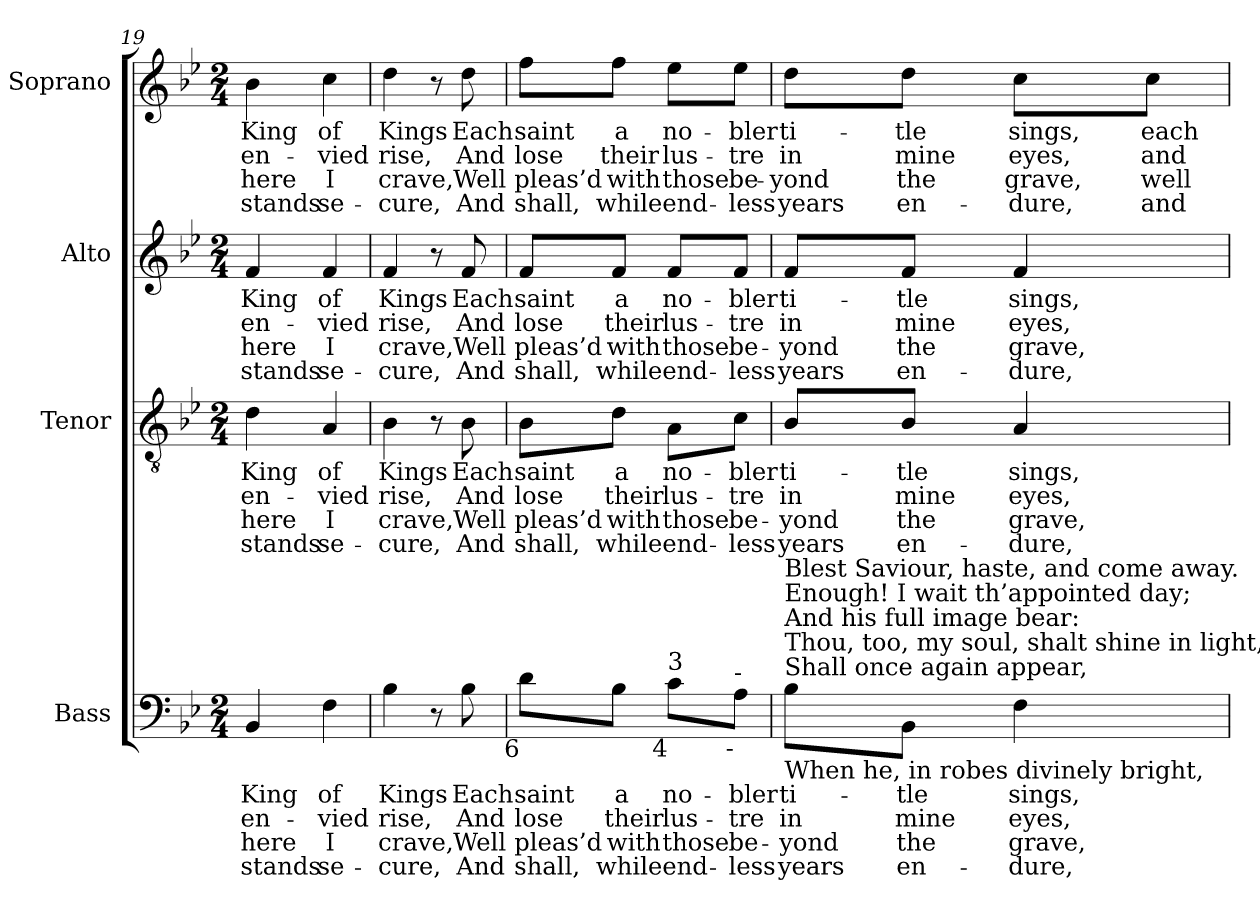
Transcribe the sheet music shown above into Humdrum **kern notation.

**kern	**text	**text	**text	**text	**kern	**text	**text	**text	**text	**kern	**text	**text	**text	**text	**kern	**text	**text	**text	**text
*part4	*part4	*part4	*part4	*part4	*part3	*part3	*part3	*part3	*part3	*part2	*part2	*part2	*part2	*part2	*part1	*part1	*part1	*part1	*part1
*staff4	*staff4	*staff4	*staff4	*staff4	*staff3	*staff3	*staff3	*staff3	*staff3	*staff2	*staff2	*staff2	*staff2	*staff2	*staff1	*staff1	*staff1	*staff1	*staff1
*I"Bass	*	*	*	*	*I"Tenor	*	*	*	*	*I"Alto	*	*	*	*	*I"Soprano	*	*	*	*
*I'B.	*	*	*	*	*I'T.	*	*	*	*	*I'A.	*	*	*	*	*I'S.	*	*	*	*
*clefF4	*	*	*	*	*clefGv2	*	*	*	*	*clefG2	*	*	*	*	*clefG2	*	*	*	*
*	*	*	*	*	*ITrd7c12	*	*	*	*	*	*	*	*	*	*	*	*	*	*
*k[b-e-]	*	*	*	*	*k[b-e-]	*	*	*	*	*k[b-e-]	*	*	*	*	*k[b-e-]	*	*	*	*
*B-:	*	*	*	*	*B-:	*	*	*	*	*B-:	*	*	*	*	*B-:	*	*	*	*
*M2/4	*	*	*	*	*M2/4	*	*	*	*	*M2/4	*	*	*	*	*M2/4	*	*	*	*
=19	=19	=19	=19	=19	=19	=19	=19	=19	=19	=19	=19	=19	=19	=19	=19	=19	=19	=19	=19
!	!LO:LY:b:color=#000000	!LO:LY:b:color=#000000	!LO:LY:b:color=#000000	!LO:LY:b:color=#000000	!	!	!	!	!	!	!	!	!	!	!	!	!	!	!
!	!	!	!	!	!	!LO:LY:b:color=#000000	!LO:LY:b:color=#000000	!LO:LY:b:color=#000000	!LO:LY:b:color=#000000	!	!	!	!	!	!	!	!	!	!
!	!	!	!	!	!	!	!	!	!	!	!LO:LY:b:color=#000000	!LO:LY:b:color=#000000	!LO:LY:b:color=#000000	!LO:LY:b:color=#000000	!	!	!	!	!
!	!	!	!	!	!	!	!	!	!	!	!	!	!	!	!	!LO:LY:b:color=#000000	!LO:LY:b:color=#000000	!LO:LY:b:color=#000000	!LO:LY:b:color=#000000
4BB-i/	King	-en-	here	stands	4Di\	King	-en-	here	stands	4fi/	King	-en-	here	stands	4b-i\	King	-en-	here	stands
!	!LO:LY:b:color=#000000	!LO:LY:b:color=#000000	!LO:LY:b:color=#000000	!LO:LY:b:color=#000000	!	!	!	!	!	!	!	!	!	!	!	!	!	!	!
!	!	!	!	!	!	!LO:LY:b:color=#000000	!LO:LY:b:color=#000000	!LO:LY:b:color=#000000	!LO:LY:b:color=#000000	!	!	!	!	!	!	!	!	!	!
!	!	!	!	!	!	!	!	!	!	!	!LO:LY:b:color=#000000	!LO:LY:b:color=#000000	!LO:LY:b:color=#000000	!LO:LY:b:color=#000000	!	!	!	!	!
!	!	!	!	!	!	!	!	!	!	!	!	!	!	!	!	!LO:LY:b:color=#000000	!LO:LY:b:color=#000000	!LO:LY:b:color=#000000	!LO:LY:b:color=#000000
4Fi\	of	-vied	I	se-	4AAi/	of	-vied	I	se-	4fi/	of	-vied	I	se-	4cci\	of	-vied	I	se-
=20	=20	=20	=20	=20	=20	=20	=20	=20	=20	=20	=20	=20	=20	=20	=20	=20	=20	=20	=20
!	!LO:LY:b:color=#000000	!LO:LY:b:color=#000000	!LO:LY:b:color=#000000	!LO:LY:b:color=#000000	!	!	!	!	!	!	!	!	!	!	!	!	!	!	!
!	!	!	!	!	!	!LO:LY:b:color=#000000	!LO:LY:b:color=#000000	!LO:LY:b:color=#000000	!LO:LY:b:color=#000000	!	!	!	!	!	!	!	!	!	!
!	!	!	!	!	!	!	!	!	!	!	!LO:LY:b:color=#000000	!LO:LY:b:color=#000000	!LO:LY:b:color=#000000	!LO:LY:b:color=#000000	!	!	!	!	!
!	!	!	!	!	!	!	!	!	!	!	!	!	!	!	!	!LO:LY:b:color=#000000	!LO:LY:b:color=#000000	!LO:LY:b:color=#000000	!LO:LY:b:color=#000000
4B-i\	Kings	rise,	-crave,	cure,	4BB-i\	Kings	rise,	-crave,	cure,	4fi/	Kings	rise,	-crave,	cure,	4ddi\	Kings	rise,	-crave,	cure,
8r	.	.	.	.	8r	.	.	.	.	8r	.	.	.	.	8r	.	.	.	.
!	!LO:LY:b:color=#000000	!LO:LY:b:color=#000000	!LO:LY:b:color=#000000	!LO:LY:b:color=#000000	!	!	!	!	!	!	!	!	!	!	!	!	!	!	!
!	!	!	!	!	!	!LO:LY:b:color=#000000	!LO:LY:b:color=#000000	!LO:LY:b:color=#000000	!LO:LY:b:color=#000000	!	!	!	!	!	!	!	!	!	!
!	!	!	!	!	!	!	!	!	!	!	!LO:LY:b:color=#000000	!LO:LY:b:color=#000000	!LO:LY:b:color=#000000	!LO:LY:b:color=#000000	!	!	!	!	!
!	!	!	!	!	!	!	!	!	!	!	!	!	!	!	!	!LO:LY:b:color=#000000	!LO:LY:b:color=#000000	!LO:LY:b:color=#000000	!LO:LY:b:color=#000000
8B-i\	Each	And	Well	And	8BB-i\	Each	And	Well	And	8fi/	Each	And	Well	And	8ddi\	Each	And	Well	And
=21	=21	=21	=21	=21	=21	=21	=21	=21	=21	=21	=21	=21	=21	=21	=21	=21	=21	=21	=21
!	!LO:LY:b:color=#000000	!LO:LY:b:color=#000000	!LO:LY:b:color=#000000	!LO:LY:b:color=#000000	!	!	!	!	!	!	!	!	!	!	!	!	!	!	!
!	!	!	!	!	!	!LO:LY:b:color=#000000	!LO:LY:b:color=#000000	!LO:LY:b:color=#000000	!LO:LY:b:color=#000000	!	!	!	!	!	!	!	!	!	!
!	!	!	!	!	!	!	!	!	!	!	!LO:LY:b:color=#000000	!LO:LY:b:color=#000000	!LO:LY:b:color=#000000	!LO:LY:b:color=#000000	!	!	!	!	!
!LO:TX:b:rj:t=6	!	!	!	!	!	!	!	!	!	!	!	!	!	!	!	!	!	!	!
!	!	!	!	!	!	!	!	!	!	!	!	!	!	!	!	!LO:LY:b:color=#000000	!LO:LY:b:color=#000000	!LO:LY:b:color=#000000	!LO:LY:b:color=#000000
8di\L	saint	lose	pleas’d	shall,	8BB-i\L	saint	lose	pleas’d	shall,	8fi/L	saint	lose	pleas’d	shall,	8ffi\L	saint	lose	pleas’d	shall,
!	!LO:LY:b:color=#000000	!LO:LY:b:color=#000000	!LO:LY:b:color=#000000	!LO:LY:b:color=#000000	!	!	!	!	!	!	!	!	!	!	!	!	!	!	!
!	!	!	!	!	!	!LO:LY:b:color=#000000	!LO:LY:b:color=#000000	!LO:LY:b:color=#000000	!LO:LY:b:color=#000000	!	!	!	!	!	!	!	!	!	!
!	!	!	!	!	!	!	!	!	!	!	!LO:LY:b:color=#000000	!LO:LY:b:color=#000000	!LO:LY:b:color=#000000	!LO:LY:b:color=#000000	!	!	!	!	!
!	!	!	!	!	!	!	!	!	!	!	!	!	!	!	!	!LO:LY:b:color=#000000	!LO:LY:b:color=#000000	!LO:LY:b:color=#000000	!LO:LY:b:color=#000000
8B-i\J	a	their	with	while	8Di\J	a	their	with	while	8fi/J	a	their	with	while	8ffi\J	a	their	with	while
!	!LO:LY:b:color=#000000	!LO:LY:b:color=#000000	!LO:LY:b:color=#000000	!LO:LY:b:color=#000000	!	!	!	!	!	!	!	!	!	!	!	!	!	!	!
!	!	!	!	!	!	!LO:LY:b:color=#000000	!LO:LY:b:color=#000000	!LO:LY:b:color=#000000	!LO:LY:b:color=#000000	!	!	!	!	!	!	!	!	!	!
!	!	!	!	!	!	!	!	!	!	!	!LO:LY:b:color=#000000	!LO:LY:b:color=#000000	!LO:LY:b:color=#000000	!LO:LY:b:color=#000000	!	!	!	!	!
!LO:TX:b:rj:t=4	!	!	!	!	!	!	!	!	!	!	!	!	!	!	!	!	!	!	!
!LO:TX:t=3	!	!	!	!	!	!	!	!	!	!	!	!	!	!	!	!	!	!	!
!	!	!	!	!	!	!	!	!	!	!	!	!	!	!	!	!LO:LY:b:color=#000000	!LO:LY:b:color=#000000	!LO:LY:b:color=#000000	!LO:LY:b:color=#000000
8ci\L	no-	lus-	those	end-	8AAi\L	no-	lus-	those	end-	8fi/L	no-	lus-	those	end-	8ee-i\L	no-	lus-	those	end-
!	!LO:LY:b:color=#000000	!LO:LY:b:color=#000000	!LO:LY:b:color=#000000	!LO:LY:b:color=#000000	!	!	!	!	!	!	!	!	!	!	!	!	!	!	!
!	!	!	!	!	!	!LO:LY:b:color=#000000	!LO:LY:b:color=#000000	!LO:LY:b:color=#000000	!LO:LY:b:color=#000000	!	!	!	!	!	!	!	!	!	!
!	!	!	!	!	!	!	!	!	!	!	!LO:LY:b:color=#000000	!LO:LY:b:color=#000000	!LO:LY:b:color=#000000	!LO:LY:b:color=#000000	!	!	!	!	!
!LO:TX:b:rj:t=-	!	!	!	!	!	!	!	!	!	!	!	!	!	!	!	!	!	!	!
!LO:TX:t=-	!	!	!	!	!	!	!	!	!	!	!	!	!	!	!	!	!	!	!
!	!	!	!	!	!	!	!	!	!	!	!	!	!	!	!	!LO:LY:b:color=#000000	!LO:LY:b:color=#000000	!LO:LY:b:color=#000000	!LO:LY:b:color=#000000
8Ai\J	-bler	-tre	-be-	-less	8Ci\J	-bler	-tre	-be-	-less	8fi/J	-bler	-tre	-be-	-less	8ee-i\J	-bler	-tre	-be-	-less
!!LO:LB:g=z
=22	=22	=22	=22	=22	=22	=22	=22	=22	=22	=22	=22	=22	=22	=22	=22	=22	=22	=22	=22
!	!LO:LY:b:color=#000000	!LO:LY:b:color=#000000	!LO:LY:b:color=#000000	!LO:LY:b:color=#000000	!	!	!	!	!	!	!	!	!	!	!	!	!	!	!
!	!	!	!	!	!	!LO:LY:b:color=#000000	!LO:LY:b:color=#000000	!LO:LY:b:color=#000000	!LO:LY:b:color=#000000	!	!	!	!	!	!	!	!	!	!
!	!	!	!	!	!	!	!	!	!	!	!LO:LY:b:color=#000000	!LO:LY:b:color=#000000	!LO:LY:b:color=#000000	!LO:LY:b:color=#000000	!	!	!	!	!
!LO:TX:b:t=When he, in robes divinely bright,	!	!	!	!	!	!	!	!	!	!	!	!	!	!	!	!	!	!	!
!LO:TX:t=Shall once again appear,	!	!	!	!	!	!	!	!	!	!	!	!	!	!	!	!	!	!	!
!LO:TX:t=Thou, too, my soul, shalt shine in light,	!	!	!	!	!	!	!	!	!	!	!	!	!	!	!	!	!	!	!
!LO:TX:t=And his full image bear&colon;	!	!	!	!	!	!	!	!	!	!	!	!	!	!	!	!	!	!	!
!LO:TX:t=Enough! I wait th’appointed day;	!	!	!	!	!	!	!	!	!	!	!	!	!	!	!	!	!	!	!
!LO:TX:t=Blest Saviour, haste, and come away.	!	!	!	!	!	!	!	!	!	!	!	!	!	!	!	!	!	!	!
!	!	!	!	!	!	!	!	!	!	!	!	!	!	!	!	!LO:LY:b:color=#000000	!LO:LY:b:color=#000000	!LO:LY:b:color=#000000	!LO:LY:b:color=#000000
8B-i\L	ti-	in	yond	years	8BB-i/L	ti-	in	yond	years	8fi/L	ti-	in	yond	years	8ddi\L	ti-	in	yond	years
!	!LO:LY:b:color=#000000	!LO:LY:b:color=#000000	!LO:LY:b:color=#000000	!LO:LY:b:color=#000000	!	!	!	!	!	!	!	!	!	!	!	!	!	!	!
!	!	!	!	!	!	!LO:LY:b:color=#000000	!LO:LY:b:color=#000000	!LO:LY:b:color=#000000	!LO:LY:b:color=#000000	!	!	!	!	!	!	!	!	!	!
!	!	!	!	!	!	!	!	!	!	!	!LO:LY:b:color=#000000	!LO:LY:b:color=#000000	!LO:LY:b:color=#000000	!LO:LY:b:color=#000000	!	!	!	!	!
!	!	!	!	!	!	!	!	!	!	!	!	!	!	!	!	!LO:LY:b:color=#000000	!LO:LY:b:color=#000000	!LO:LY:b:color=#000000	!LO:LY:b:color=#000000
8BB-i\J	-tle	mine	the	en-	8BB-i/J	-tle	mine	the	en-	8fi/J	-tle	mine	the	en-	8ddi\J	-tle	mine	the	en-
!	!LO:LY:b:color=#000000	!LO:LY:b:color=#000000	!LO:LY:b:color=#000000	!LO:LY:b:color=#000000	!	!	!	!	!	!	!	!	!	!	!	!	!	!	!
!	!	!	!	!	!	!LO:LY:b:color=#000000	!LO:LY:b:color=#000000	!LO:LY:b:color=#000000	!LO:LY:b:color=#000000	!	!	!	!	!	!	!	!	!	!
!	!	!	!	!	!	!	!	!	!	!	!LO:LY:b:color=#000000	!LO:LY:b:color=#000000	!LO:LY:b:color=#000000	!LO:LY:b:color=#000000	!	!	!	!	!
!	!	!	!	!	!	!	!	!	!	!	!	!	!	!	!	!LO:LY:b:color=#000000	!LO:LY:b:color=#000000	!LO:LY:b:color=#000000	!LO:LY:b:color=#000000
4Fi\	sings,	eyes,	-grave,	dure,	4AAi/	sings,	eyes,	-grave,	dure,	4fi/	sings,	eyes,	-grave,	dure,	8cci\L	sings,	eyes,	-grave,	dure,
!	!	!	!	!	!	!	!	!	!	!	!	!	!	!	!	!LO:LY:b:color=#000000	!LO:LY:b:color=#000000	!LO:LY:b:color=#000000	!LO:LY:b:color=#000000
.	.	.	.	.	.	.	.	.	.	.	.	.	.	.	8cci\J	each	and	well	and
=	=	=	=	=	=	=	=	=	=	=	=	=	=	=	=	=	=	=	=
*-	*-	*-	*-	*-	*-	*-	*-	*-	*-	*-	*-	*-	*-	*-	*-	*-	*-	*-	*-
